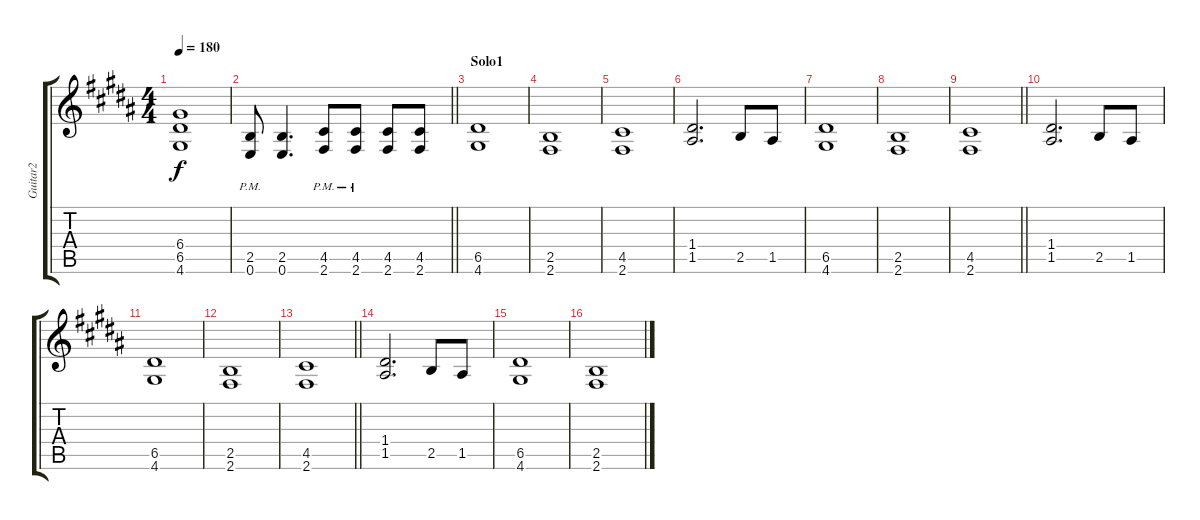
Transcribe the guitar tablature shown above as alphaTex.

\track ("Guitar2" "Guitar2") {instrument overdrivenguitar}
\staff {score tabs}
\tuning (E4 B3 G3 D3 A2 E2) {hide}
\ts (4 4)
\tempo 180
\clef g2
\ks g#minor
(6.4 6.5 4.6).1{dy f} |
\barLineRight lightlight
(2.5{pm} 0.6{pm}).8 (2.5 0.6).4{d} (4.5{pm} 2.6{pm}).8 (4.5{pm} 2.6{pm}).8 (4.5 2.6).8 (4.5 2.6).8 |
\section ("" "Solo1")
(6.5 4.6).1 |
(2.5 2.6).1 |
(4.5 2.6).1 |
(1.4 1.5).2{d} 2.5.8 1.5.8 |
(6.5 4.6).1 |
(2.5 2.6).1 |
\barLineRight lightlight
(4.5 2.6).1 |
(1.4 1.5).2{d} 2.5.8 1.5.8 |
(6.5 4.6).1 |
(2.5 2.6).1 |
\barLineRight lightlight
(4.5 2.6).1 |
(1.4 1.5).2{d} 2.5.8 1.5.8 |
(6.5 4.6).1 |
(2.5 2.6).1
